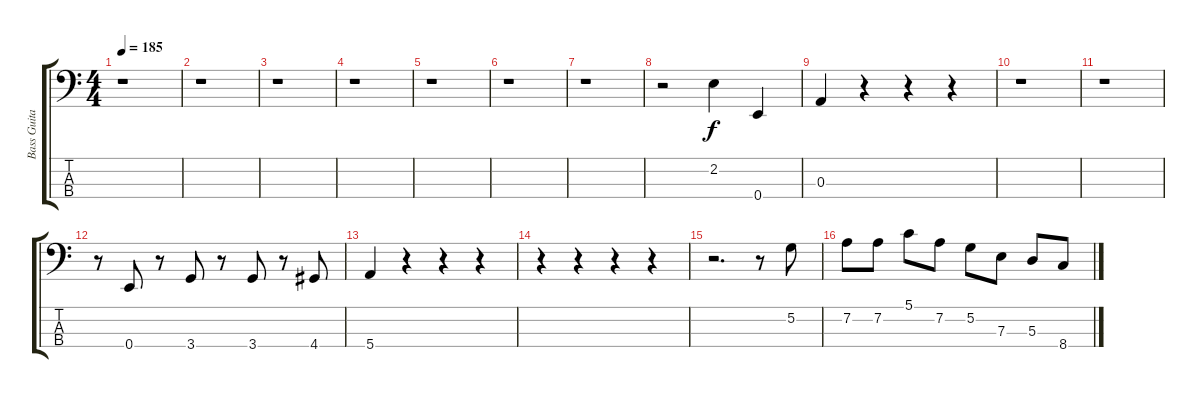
\track ("Bass Guitar" "Bass Guita") {instrument electricbassfinger}
\staff {score tabs}
\tuning (G2 D2 A1 E1) {hide}
\ts (4 4)
\tempo 185
\clef f4
\ks c
r.1{dy f instrument electricbassfinger} |
r.1 |
r.1 |
r.1 |
r.1 |
r.1 |
r.1 |
r.2 2.2.4 0.4.4 |
0.3.4 r.4 r.4 r.4 |
r.1 |
r.1 |
r.8 0.4.8 r.8 3.4.8 r.8 3.4.8 r.8 4.4.8 |
5.4.4 r.4 r.4 r.4 |
r.4 r.4 r.4 r.4 |
r.2{d} r.8 5.2.8 |
7.2.8 7.2.8 5.1.8 7.2.8 5.2.8 7.3.8 5.3.8 8.4.8
